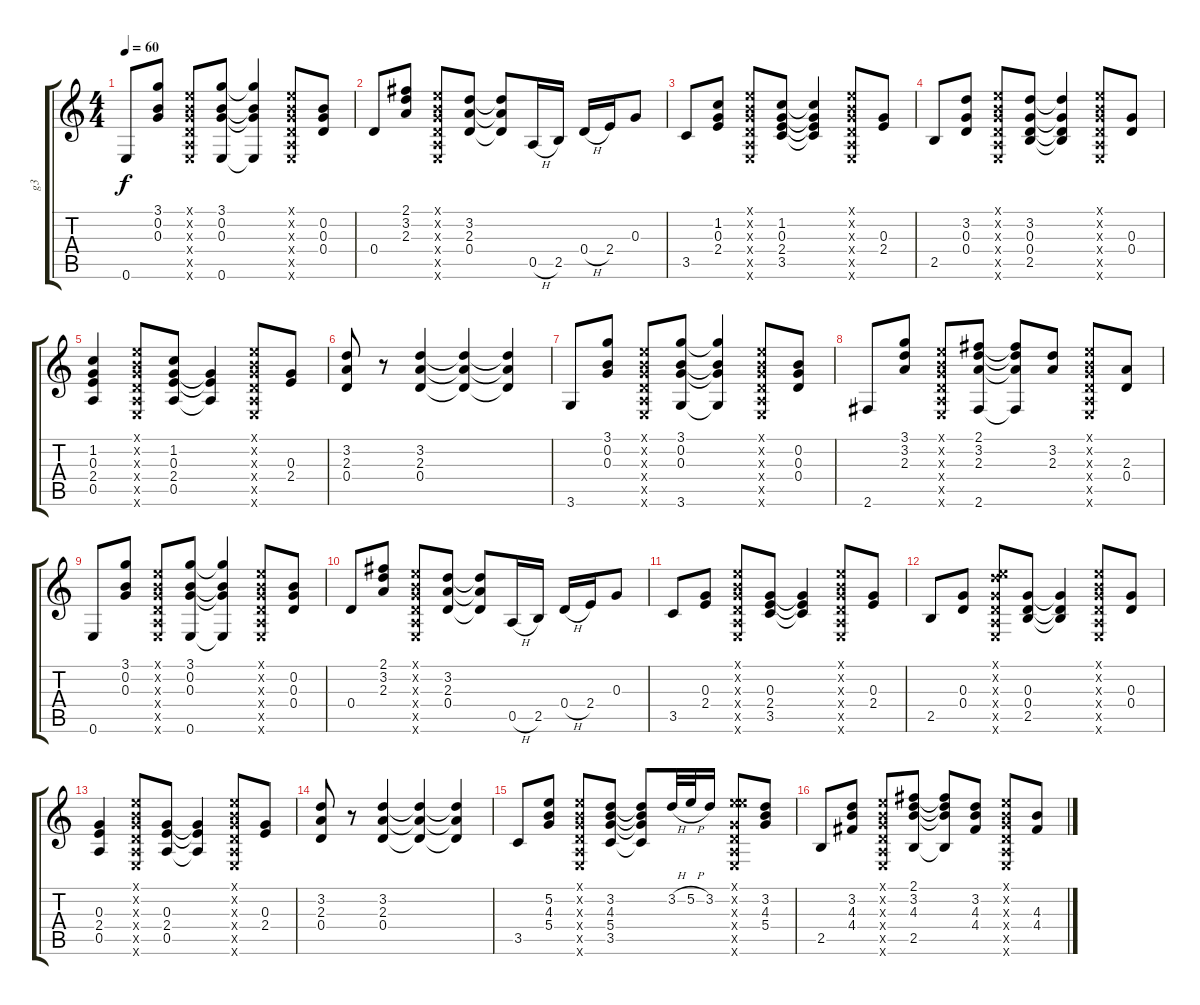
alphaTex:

\track ("g3" "g3") {instrument acousticguitarnylon}
\staff {score tabs}
\tuning (E4 B3 G3 D3 A2 E2) {hide}
\ts (4 4)
\tempo 60
\clef g2
\ks c
0.6.8{dy f} (3.1 0.2 0.3).8 (0.1{x} 0.2{x} 0.3{x} 0.4{x} 0.5{x} 0.6{x}).8 (3.1 0.2 0.3 0.6).8 (3.1{t} 0.2{t} 0.3{t} 0.6{t}).4 (0.1{x} 0.2{x} 0.3{x} 0.4{x} 0.5{x} 0.6{x}).8 (0.2 0.3 0.4).8 |
0.4.8 (2.1 3.2 2.3).8 (0.1{x} 0.2{x} 0.3{x} 0.4{x} 0.5{x} 0.6{x}).8 (3.2 2.3 0.4).8 (3.2{t} 2.3{t} 0.4{t}).8 0.5{h}.16 2.5.16 0.4{h}.16 2.4.16 0.3.8 |
3.5.8 (1.2 0.3 2.4).8 (0.1{x} 0.2{x} 0.3{x} 0.4{x} 0.5{x} 0.6{x}).8 (1.2 0.3 2.4 3.5).8 (1.2{t} 0.3{t} 2.4{t} 3.5{t}).4 (0.1{x} 0.2{x} 0.3{x} 0.4{x} 0.5{x} 0.6{x}).8 (0.3 2.4).8 |
2.5.8 (3.2 0.3 0.4).8 (0.1{x} 0.2{x} 0.3{x} 0.4{x} 0.5{x} 0.6{x}).8 (3.2 0.3 0.4 2.5).8 (3.2{t} 0.3{t} 0.4{t} 2.5{t}).4 (0.1{x} 0.2{x} 0.3{x} 0.4{x} 0.5{x} 0.6{x}).8 (0.3 0.4).8 |
(1.2 0.3 2.4 0.5).4 (0.1{x} 0.2{x} 0.3{x} 0.4{x} 0.5{x} 0.6{x}).8 (1.2 0.3 2.4 0.5).8 (0.3{t} 2.4{t} 0.5{t}).4 (0.1{x} 0.2{x} 0.3{x} 0.4{x} 0.5{x} 0.6{x}).8 (0.3 2.4).8 |
(3.2 2.3 0.4).8 r.8 (3.2 2.3 0.4).4 (3.2{t} 2.3{t} 0.4{t}).4 (3.2{t} 2.3{t} 0.4{t}).4 |
3.6.8 (3.1 0.2 0.3).8 (0.1{x} 0.2{x} 0.3{x} 0.4{x} 0.5{x} 0.6{x}).8 (3.1 0.2 0.3 3.6).8 (3.1{t} 0.2{t} 0.3{t} 3.6{t}).4 (0.1{x} 0.2{x} 0.3{x} 0.4{x} 0.5{x} 0.6{x}).8 (0.2 0.3 0.4).8 |
2.6.8 (3.1 3.2 2.3).8 (0.1{x} 0.2{x} 0.3{x} 0.4{x} 0.5{x} 0.6{x}).8 (2.1 3.2 2.3 2.6).8 (2.1{t} 3.2{t} 2.3{t} 2.6{t}).8 (3.2 2.3).8 (0.1{x} 0.2{x} 0.3{x} 0.4{x} 0.5{x} 0.6{x}).8 (2.3 0.4).8 |
0.6.8 (3.1 0.2 0.3).8 (0.1{x} 0.2{x} 0.3{x} 0.4{x} 0.5{x} 0.6{x}).8 (3.1 0.2 0.3 0.6).8 (3.1{t} 0.2{t} 0.3{t} 0.6{t}).4 (0.1{x} 0.2{x} 0.3{x} 0.4{x} 0.5{x} 0.6{x}).8 (0.2 0.3 0.4).8 |
0.4.8 (2.1 3.2 2.3).8 (0.1{x} 0.2{x} 0.3{x} 0.4{x} 0.5{x} 0.6{x}).8 (3.2 2.3 0.4).8 (3.2{t} 2.3{t} 0.4{t}).8 0.5{h}.16 2.5.16 0.4{h}.16 2.4.16 0.3.8 |
3.5.8 (0.3 2.4).8 (0.1{x} 0.2{x} 0.3{x} 0.4{x} 0.5{x} 0.6{x}).8 (0.3 2.4 3.5).8 (0.3{t} 2.4{t} 3.5{t}).4 (0.1{x} 0.2{x} 0.3{x} 0.4{x} 0.5{x} 0.6{x}).8 (0.3 2.4).8 |
2.5.8 (0.3 0.4).8 (0.1{x} 3.2{x} 0.3{x} 0.4{x} 0.5{x} 0.6{x}).8 (0.3 0.4 2.5).8 (0.3{t} 0.4{t} 2.5{t}).4 (0.1{x} 0.2{x} 0.3{x} 0.4{x} 0.5{x} 0.6{x}).8 (0.3 0.4).8 |
(0.3 2.4 0.5).4 (0.1{x} 0.2{x} 0.3{x} 0.4{x} 0.5{x} 0.6{x}).8 (0.3 2.4 0.5).8 (0.3{t} 2.4{t} 0.5{t}).4 (0.1{x} 0.2{x} 0.3{x} 0.4{x} 0.5{x} 0.6{x}).8 (0.3 2.4).8 |
(3.2 2.3 0.4).8 r.8 (3.2 2.3 0.4).4 (3.2{t} 2.3{t} 0.4{t}).4 (3.2{t} 2.3{t} 0.4{t}).4 |
3.5.8 (5.2 4.3 5.4).8 (0.1{x} 0.2{x} 0.3{x} 0.4{x} 0.5{x} 0.6{x}).8 (3.2 4.3 5.4 3.5).8 (3.2{t} 4.3{t} 5.4{t} 3.5{t}).8 3.2{h}.32 5.2{h}.32 3.2.16 (0.1{x} 5.2{x} 0.3{x} 0.4{x} 0.5{x} 0.6{x}).8 (3.2 4.3 5.4).8 |
2.5.8 (3.2 4.3 4.4).8 (0.1{x} 0.2{x} 0.3{x} 0.4{x} 0.5{x} 0.6{x}).8 (2.1 3.2 4.3 2.5).8 (2.1{t} 3.2{t} 4.3{t} 2.5{t}).8 (3.2 4.3 4.4).8 (0.1{x} 0.2{x} 0.3{x} 0.4{x} 0.5{x} 0.6{x}).8 (4.3 4.4).8
